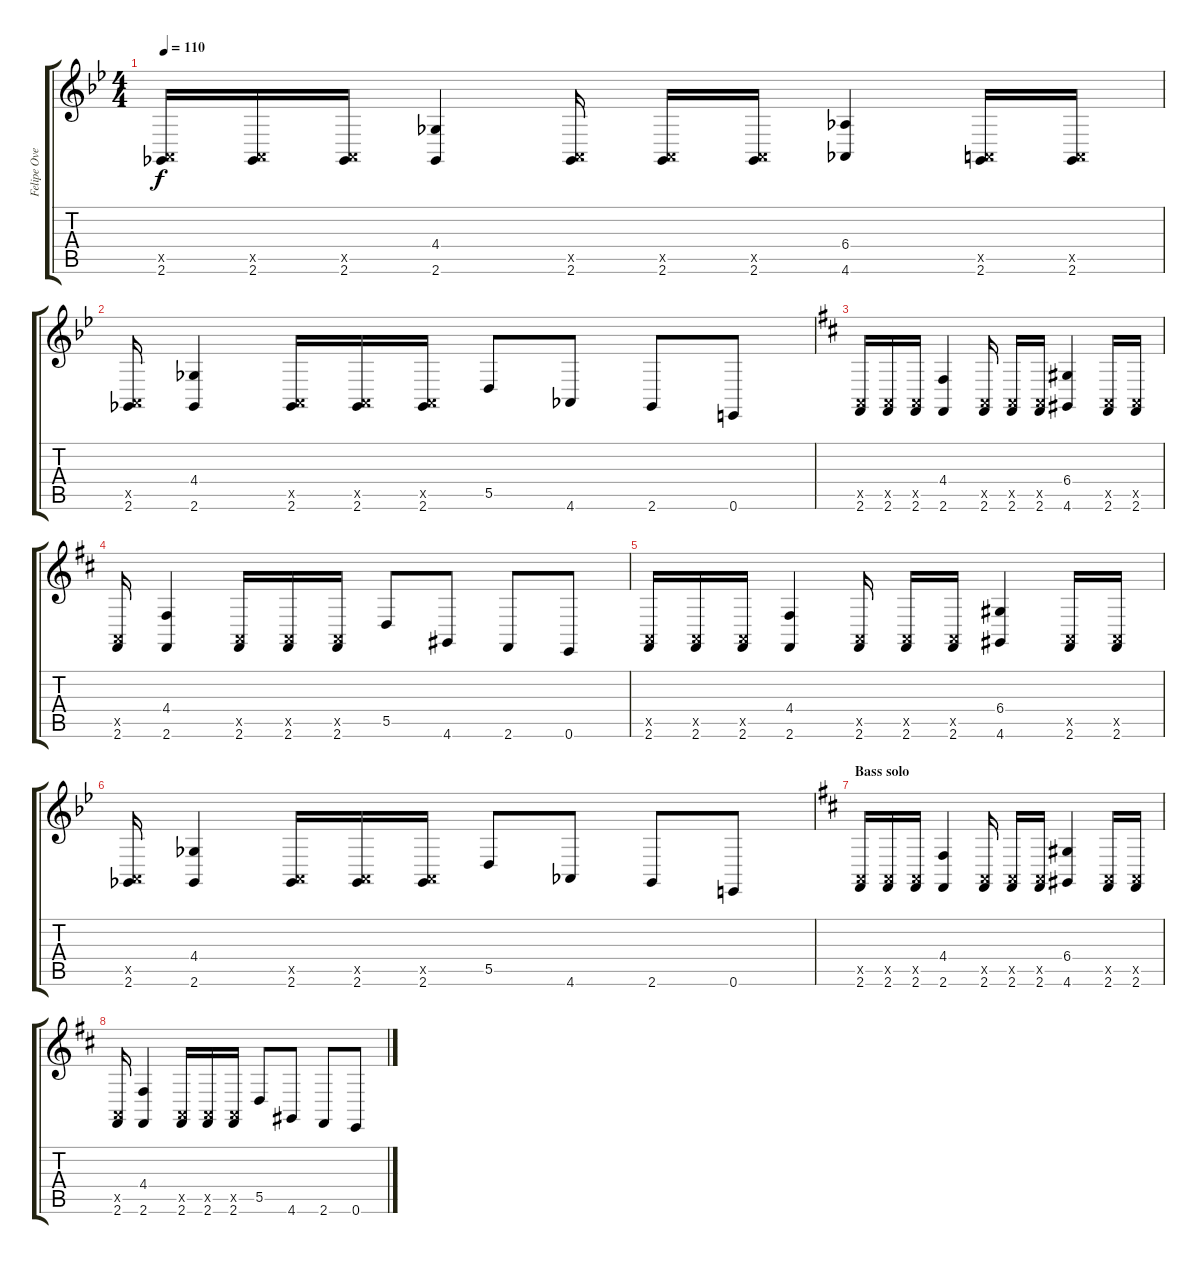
\track ("Felipe Overdub" "Felipe Ove") {instrument lead5charang}
\staff {score tabs}
\tuning (E4 B3 G3 D3 A2 E2) {hide}
\ts (4 4)
\tempo 110
\clef g2
\ks bb
(0.5{x} 2.6).16{dy f} (0.5{x} 2.6).16 (0.5{x} 2.6).16 (4.4 2.6).4 (0.5{x} 2.6).16 (0.5{x} 2.6).16 (0.5{x} 2.6).16 (6.4 4.6).4 (0.5{x} 2.6).16 (0.5{x} 2.6).16 |
(0.5{x} 2.6).16 (4.4 2.6).4 (0.5{x} 2.6).16 (0.5{x} 2.6).16 (0.5{x} 2.6).16 5.5.8 4.6.8 2.6.8 0.6.8 |
\ks bminor
(0.5{x} 2.6).16 (0.5{x} 2.6).16 (0.5{x} 2.6).16 (4.4 2.6).4 (0.5{x} 2.6).16 (0.5{x} 2.6).16 (0.5{x} 2.6).16 (6.4 4.6).4 (0.5{x} 2.6).16 (0.5{x} 2.6).16 |
(0.5{x} 2.6).16 (4.4 2.6).4 (0.5{x} 2.6).16 (0.5{x} 2.6).16 (0.5{x} 2.6).16 5.5.8 4.6.8 2.6.8 0.6.8 |
(0.5{x} 2.6).16 (0.5{x} 2.6).16 (0.5{x} 2.6).16 (4.4 2.6).4 (0.5{x} 2.6).16 (0.5{x} 2.6).16 (0.5{x} 2.6).16 (6.4 4.6).4 (0.5{x} 2.6).16 (0.5{x} 2.6).16 |
\ks bb
(0.5{x} 2.6).16 (4.4 2.6).4 (0.5{x} 2.6).16 (0.5{x} 2.6).16 (0.5{x} 2.6).16 5.5.8 4.6.8 2.6.8 0.6.8 |
\section ("" "Bass solo")
\ks bminor
(0.5{x} 2.6).16 (0.5{x} 2.6).16 (0.5{x} 2.6).16 (4.4 2.6).4 (0.5{x} 2.6).16 (0.5{x} 2.6).16 (0.5{x} 2.6).16 (6.4 4.6).4 (0.5{x} 2.6).16 (0.5{x} 2.6).16 |
(0.5{x} 2.6).16 (4.4 2.6).4 (0.5{x} 2.6).16 (0.5{x} 2.6).16 (0.5{x} 2.6).16 5.5.8 4.6.8 2.6.8 0.6.8
